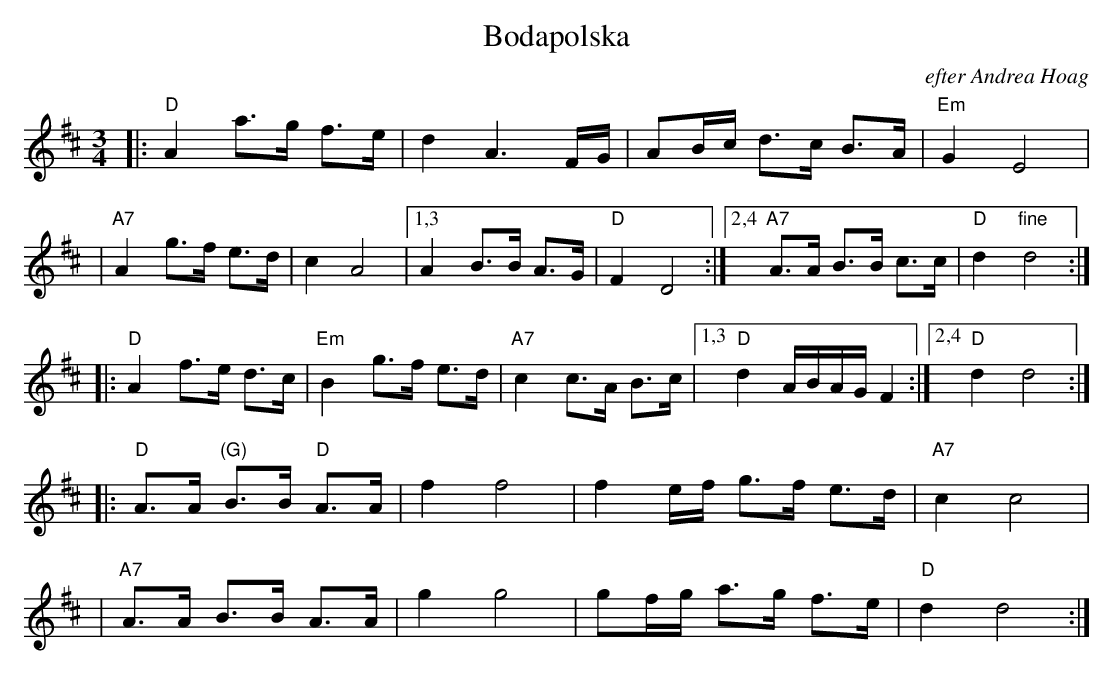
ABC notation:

X:1
T: Bodapolska
O: efter Andrea Hoag
M: 3/4
L: 1/8
K: D
|: "D"A2 a>g f>e | d2 A3 F/G/ | AB/c/ d>c B>A | "Em"G2 E4 |
| "A7"A2 g>f e>d | c2 A4 |1,3 A2 B>B A>G | "D"F2 D4 :|2,4 "A7"A>A B>B c>c | "D"d2 "fine"d4 :|
|: "D"A2 f>e d>c | "Em"B2 g>f e>d | "A7"c2 c>A B>c |1,3 "D"d2 A/B/A/G/ F2 :|2,4 "D"d2 d4 :|
|: "D"A>A "(G)"B>B "D"A>A | f2 f4 | f2e/f/ g>f e>d | "A7"c2 c4 |
| "A7"A>A B>B A>A | g2 g4 | gf/g/ a>g f>e | "D"d2 d4 :|
